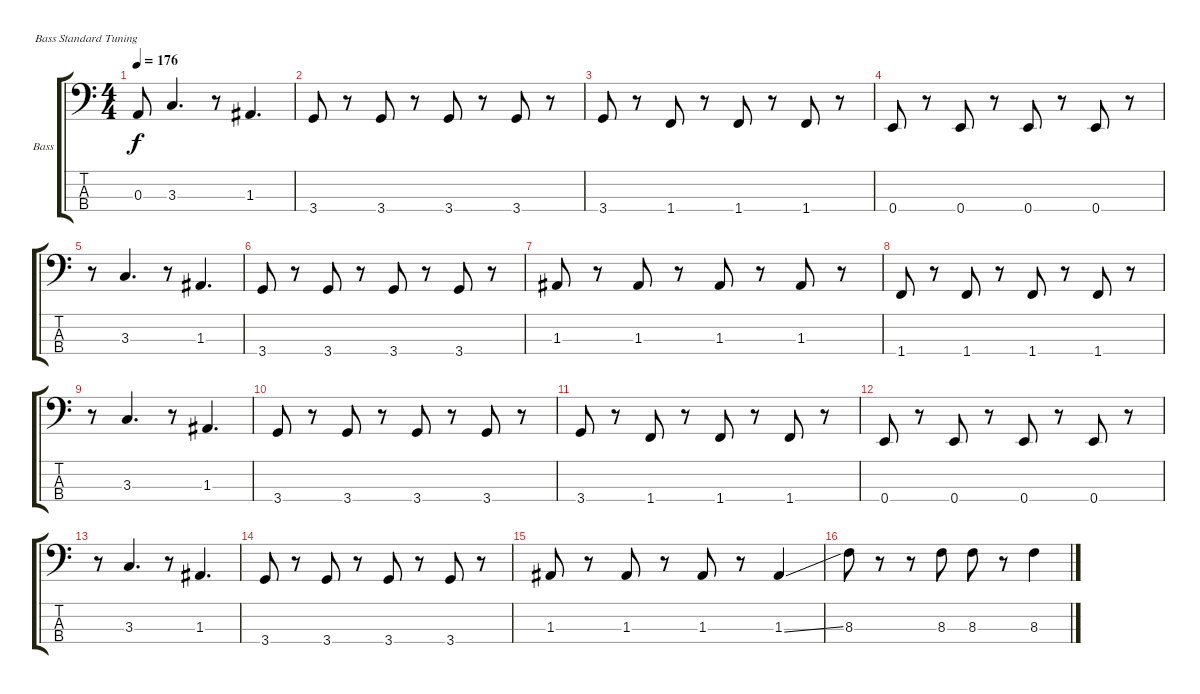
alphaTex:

\bracketExtendMode groupsimilarinstruments
\firstSystemTrackNameOrientation horizontal
\otherSystemsTrackNameOrientation horizontal
\track ("Bass" "Bass") {instrument electricbasspick}
\staff {score tabs}
\tuning (G2 D2 A1 E1)
\ts (4 4)
\tempo 176
\clef f4
\ks c
0.3.8{dy f} 3.3.4{d} r.8 1.3.4{d} |
3.4.8 r.8 3.4.8 r.8 3.4.8 r.8 3.4.8 r.8 |
3.4.8 r.8 1.4.8 r.8 1.4.8 r.8 1.4.8 r.8 |
0.4.8 r.8 0.4.8 r.8 0.4.8 r.8 0.4.8 r.8 |
r.8 3.3.4{d} r.8 1.3.4{d} |
3.4.8 r.8 3.4.8 r.8 3.4.8 r.8 3.4.8 r.8 |
1.3.8 r.8 1.3.8 r.8 1.3.8 r.8 1.3.8 r.8 |
1.4.8 r.8 1.4.8 r.8 1.4.8 r.8 1.4.8 r.8 |
r.8 3.3.4{d} r.8 1.3.4{d} |
3.4.8 r.8 3.4.8 r.8 3.4.8 r.8 3.4.8 r.8 |
3.4.8 r.8 1.4.8 r.8 1.4.8 r.8 1.4.8 r.8 |
0.4.8 r.8 0.4.8 r.8 0.4.8 r.8 0.4.8 r.8 |
r.8 3.3.4{d} r.8 1.3.4{d} |
3.4.8 r.8 3.4.8 r.8 3.4.8 r.8 3.4.8 r.8 |
1.3.8 r.8 1.3.8 r.8 1.3.8 r.8 1.3{ss}.4 |
8.3.8 r.8 r.8 8.3.8 8.3.8 r.8 8.3{ss}.4
